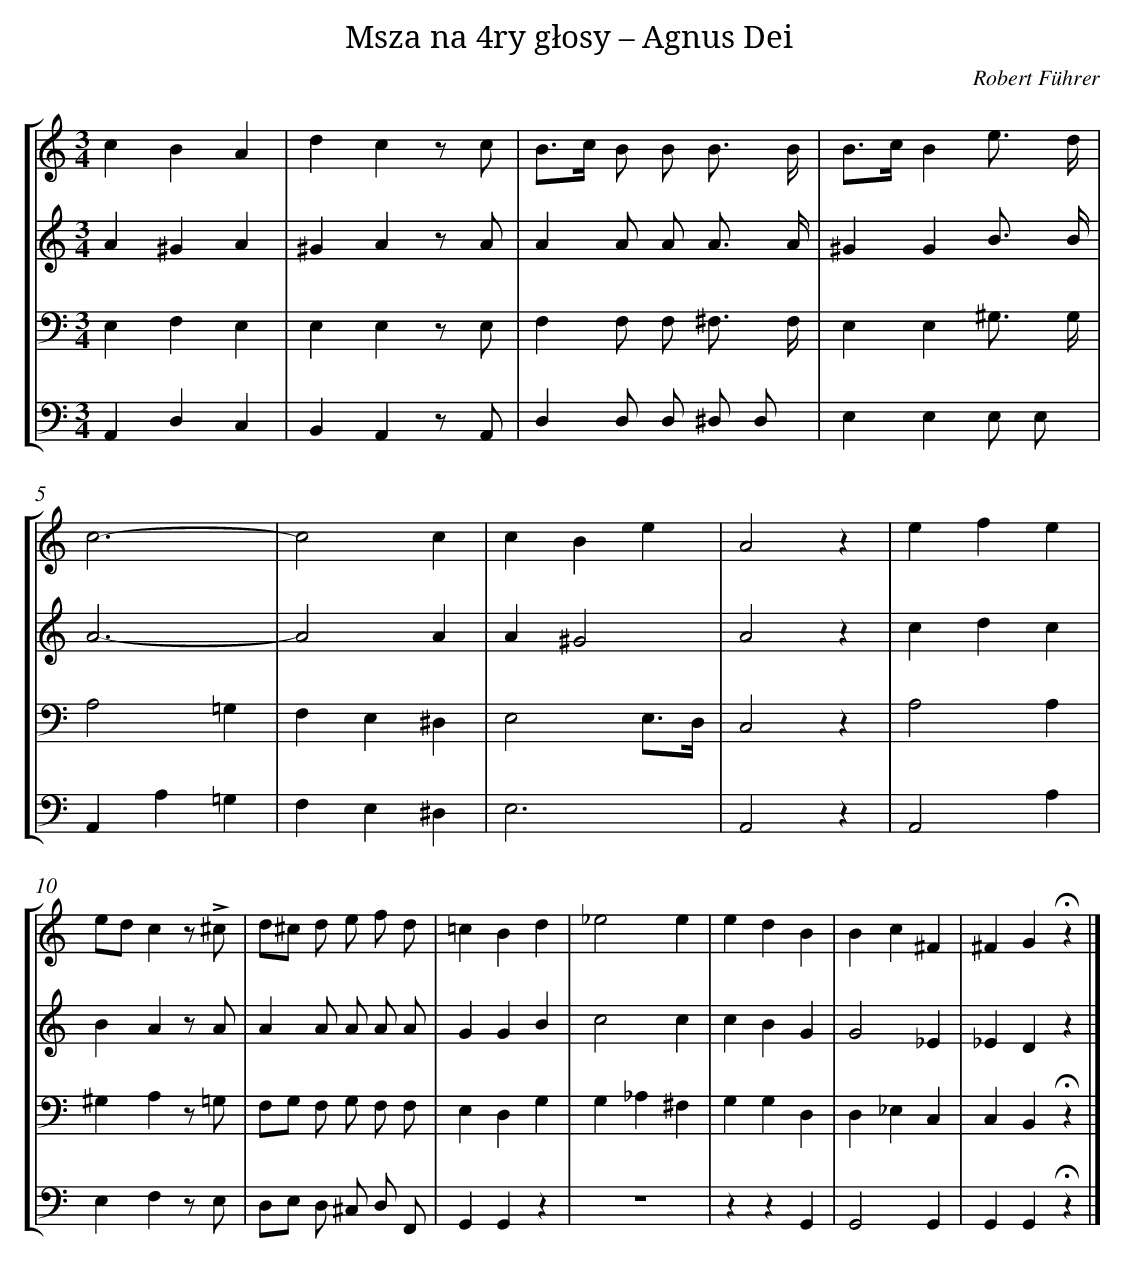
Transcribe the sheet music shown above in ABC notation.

X:1
T: Msza na 4ry głosy – Agnus Dei
C: Robert Führer
L: 1/4
M: 3/4
%%staves [1 2 3 4]
V: 1 clef=treble
V: 2 clef=treble
V: 3 clef=bass
V: 4 clef=bass
K: C
[V:1] cBA |
[V:2] A^GA |
[V:3] E,F,E, |
[V:4] A,,D,C, |
[V:1] dcz/ c/ |
[V:2] ^GAz/ A/ |
[V:3] E,E,z/ E,/ |
[V:4] B,,A,,z/ A,,/ |
[V:1] B/>c/ B/ B/ B3// B// |
[V:2] AA/ A/ A3// A// |
[V:3] F,F,/ F,/ ^F,3// F,// |
[V:4] D,D,/ D,/ ^D,/ D,/ |
[V:1] B/>c/Be3// d// |
[V:2] ^GGB3// B// |
[V:3] E,E,^G,3// G,// |
[V:4] E,E,E,/ E,/ |
[V:1] c3- |
[V:2] A3- |
[V:3] A,2=G, |
[V:4] A,,A,=G, |
[V:1] c2c |
[V:2] A2A |
[V:3] F,E,^D, |
[V:4] F,E,^D, |
[V:1] cBe |
[V:2] A^G2 |
[V:3] E,2E,3//D,// |
[V:4] E,3 |
[V:1] A2z |
[V:2] A2z |
[V:3] C,2z |
[V:4] A,,2z |
[V:1] efe |
[V:2] cdc |
[V:3] A,2A, |
[V:4] A,,2A, |
[V:1] e/d/cz/ !accent!^c/ |
[V:2] BAz/ A/ |
[V:3] ^G,A,z/ =G,/ |
[V:4] E,F,z/ E,/ |
[V:1] d/^c/ d/ e/ f/ d/ |
[V:2] AA/ A/ A/ A/ |
[V:3] F,/G,/ F,/ G,/ F,/ F,/ |
[V:4] D,/E,/ D,/ ^C,/ D,/ F,,/ |
[V:1] =cBd |
[V:2] GGB |
[V:3] E,D,G, |
[V:4] G,,G,,z |
[V:1] _e2e |
[V:2] c2c |
[V:3] G,_A,^F, |
[V:4] z3 |
[V:1] edB |
[V:2] cBG |
[V:3] G,G,D, |
[V:4] zzG,, |
[V:1] Bc^F |
[V:2] G2_E |
[V:3] D,_E,C, |
[V:4] G,,2G,, |
[V:1] ^FG!fermata!z |]
[V:2] _EDz |]
[V:3] C,B,,!fermata!z |]
[V:4] G,,G,,!fermata!z |]
